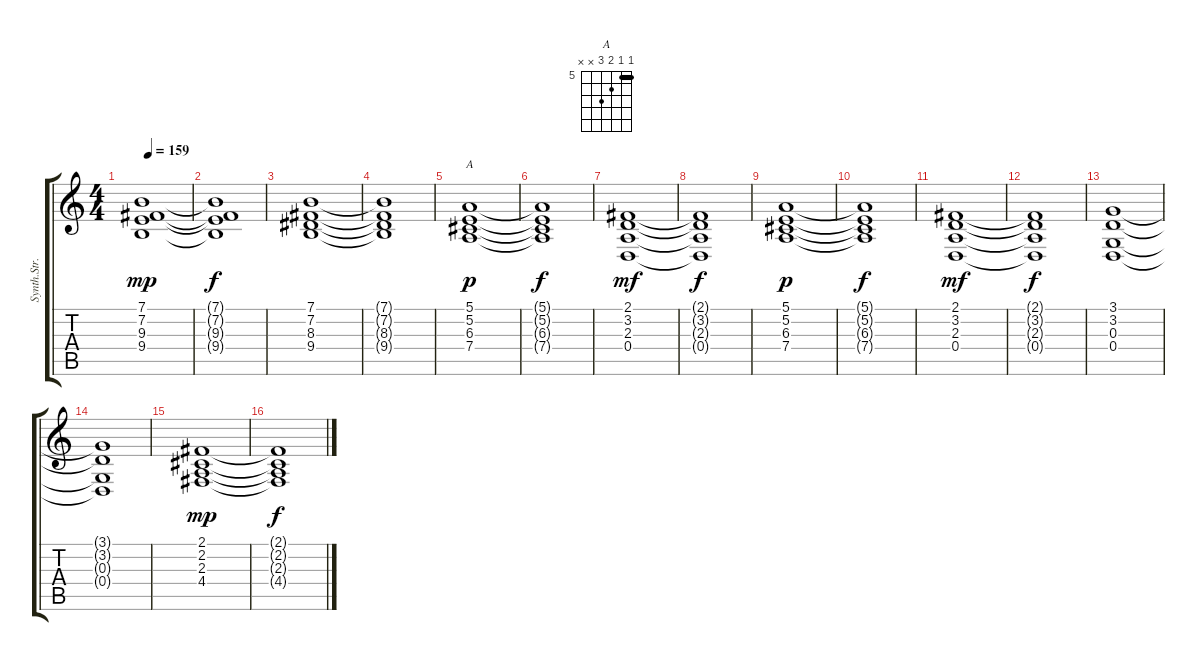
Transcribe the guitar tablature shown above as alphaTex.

\track ("Synth.Str. 2" "Synth.Str.") {instrument synthstrings2}
\staff {score tabs}
\tuning (E4 B3 G3 D3 A2 E2) {hide}
\chord ("A" 5 5 6 7 x x) {firstfret 5 barre 5}
\ts (4 4)
\tempo 159
\clef g2
\ks c
(7.1 7.2 9.3 9.4).1{dy mp} |
(7.1{t} 7.2{t} 9.3{t} 9.4{t}).1{dy f} |
(7.1 7.2 8.3 9.4).1 |
(7.1{t} 7.2{t} 8.3{t} 9.4{t}).1 |
(5.1 5.2 6.3 7.4).1{ch "A" dy p} |
(5.1{t} 5.2{t} 6.3{t} 7.4{t}).1{dy f} |
(2.1 3.2 2.3 0.4).1{dy mf} |
(2.1{t} 3.2{t} 2.3{t} 0.4{t}).1{dy f} |
(5.1 5.2 6.3 7.4).1{dy p} |
(5.1{t} 5.2{t} 6.3{t} 7.4{t}).1{dy f} |
(2.1 3.2 2.3 0.4).1{dy mf} |
(2.1{t} 3.2{t} 2.3{t} 0.4{t}).1{dy f} |
(3.1 3.2 0.3 0.4).1 |
(3.1{t} 3.2{t} 0.3{t} 0.4{t}).1 |
(2.1 2.2 2.3 4.4).1{dy mp} |
(2.1{t} 2.2{t} 2.3{t} 4.4{t}).1{dy f}
